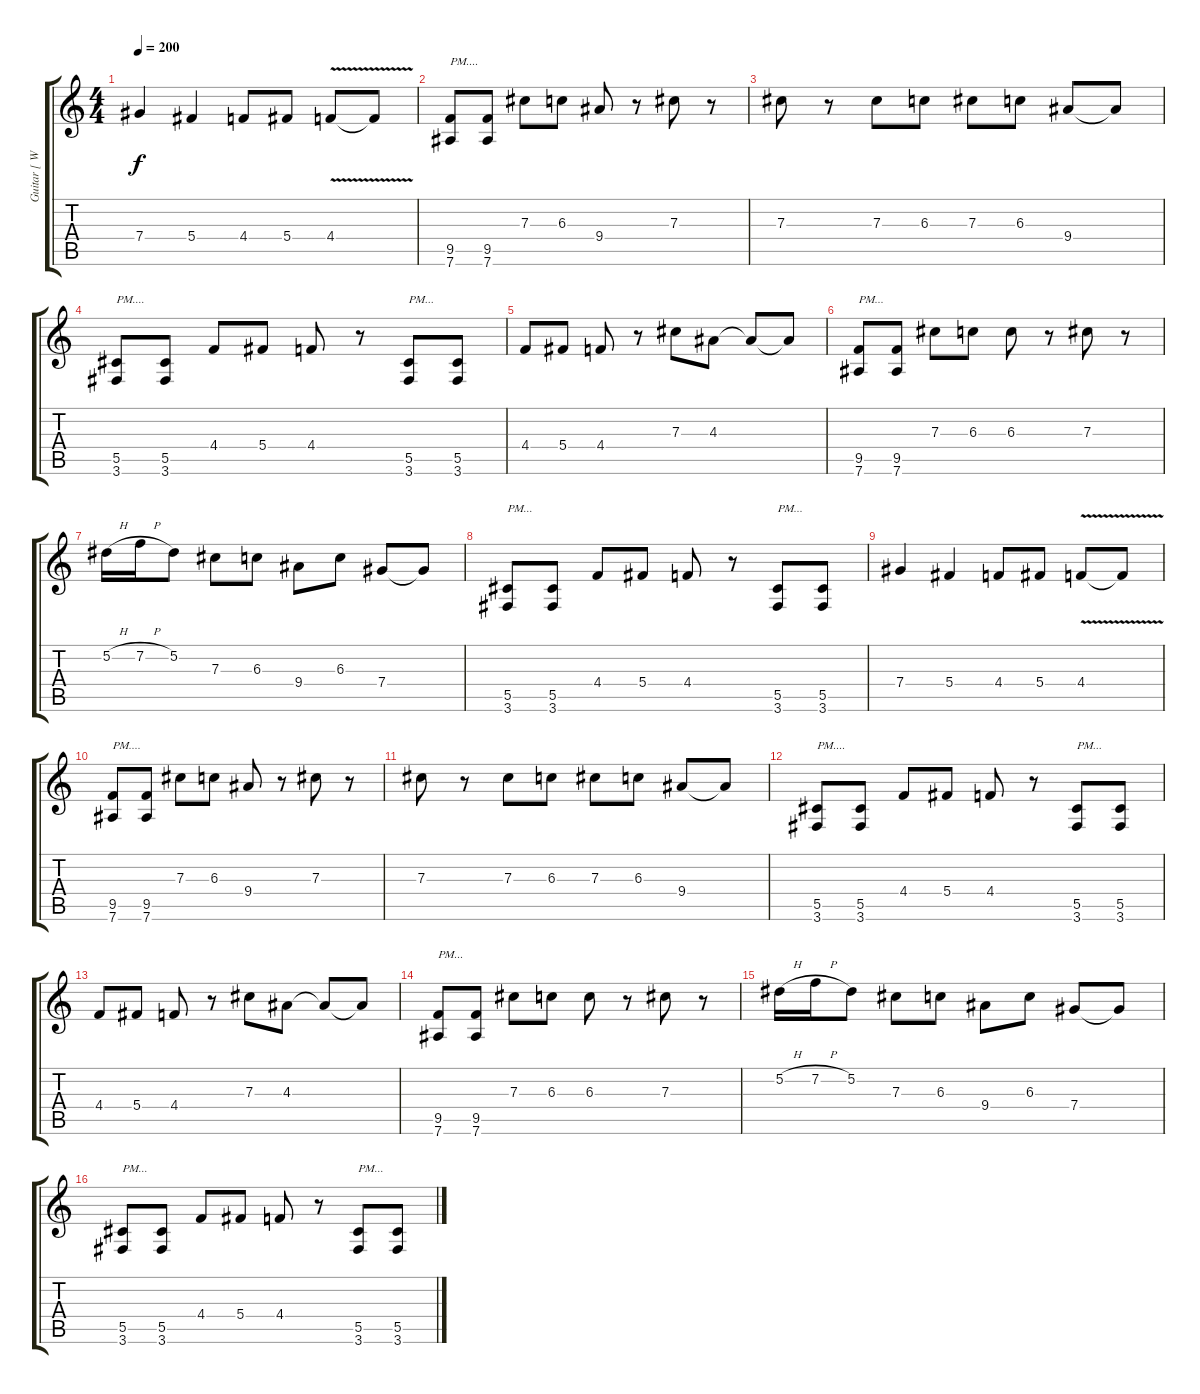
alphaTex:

\track ("Guitar [ Wade Preston ]" "Guitar [ W") {instrument distortionguitar}
\staff {score tabs}
\tuning (Eb4 Bb3 Gb3 Db3 Ab2 Eb2) {hide}
\ts (4 4)
\tempo 200
\clef g2
\ks c
7.4.4{dy f} 5.4.4 4.4.8 5.4.8 4.4{v}.8 4.4{t}.8 |
(9.5 7.6).8{txt "PM...."} (9.5 7.6).8 7.3.8 6.3.8 9.4.8 r.8 7.3.8 r.8 |
7.3.8 r.8 7.3.8 6.3.8 7.3.8 6.3.8 9.4.8 9.4{t}.8 |
(5.5 3.6).8{txt "PM...."} (5.5 3.6).8 4.4.8 5.4.8 4.4.8 r.8 (5.5 3.6).8{txt "PM..."} (5.5 3.6).8 |
4.4.8 5.4.8 4.4.8 r.8 7.3.8 4.3.8 4.3{t}.8 4.3{t}.8 |
(9.5 7.6).8{txt "PM..."} (9.5 7.6).8 7.3.8 6.3.8 6.3.8 r.8 7.3.8 r.8 |
5.2{h}.16 7.2{h}.16 5.2.8 7.3.8 6.3.8 9.4.8 6.3.8 7.4.8 7.4{t}.8 |
(5.5 3.6).8{txt "PM..."} (5.5 3.6).8 4.4.8 5.4.8 4.4.8 r.8 (5.5 3.6).8{txt "PM..."} (5.5 3.6).8 |
7.4.4 5.4.4 4.4.8 5.4.8 4.4{v}.8 4.4{t}.8 |
(9.5 7.6).8{txt "PM...."} (9.5 7.6).8 7.3.8 6.3.8 9.4.8 r.8 7.3.8 r.8 |
7.3.8 r.8 7.3.8 6.3.8 7.3.8 6.3.8 9.4.8 9.4{t}.8 |
(5.5 3.6).8{txt "PM...."} (5.5 3.6).8 4.4.8 5.4.8 4.4.8 r.8 (5.5 3.6).8{txt "PM..."} (5.5 3.6).8 |
4.4.8 5.4.8 4.4.8 r.8 7.3.8 4.3.8 4.3{t}.8 4.3{t}.8 |
(9.5 7.6).8{txt "PM..."} (9.5 7.6).8 7.3.8 6.3.8 6.3.8 r.8 7.3.8 r.8 |
5.2{h}.16 7.2{h}.16 5.2.8 7.3.8 6.3.8 9.4.8 6.3.8 7.4.8 7.4{t}.8 |
(5.5 3.6).8{txt "PM..."} (5.5 3.6).8 4.4.8 5.4.8 4.4.8 r.8 (5.5 3.6).8{txt "PM..."} (5.5 3.6).8
